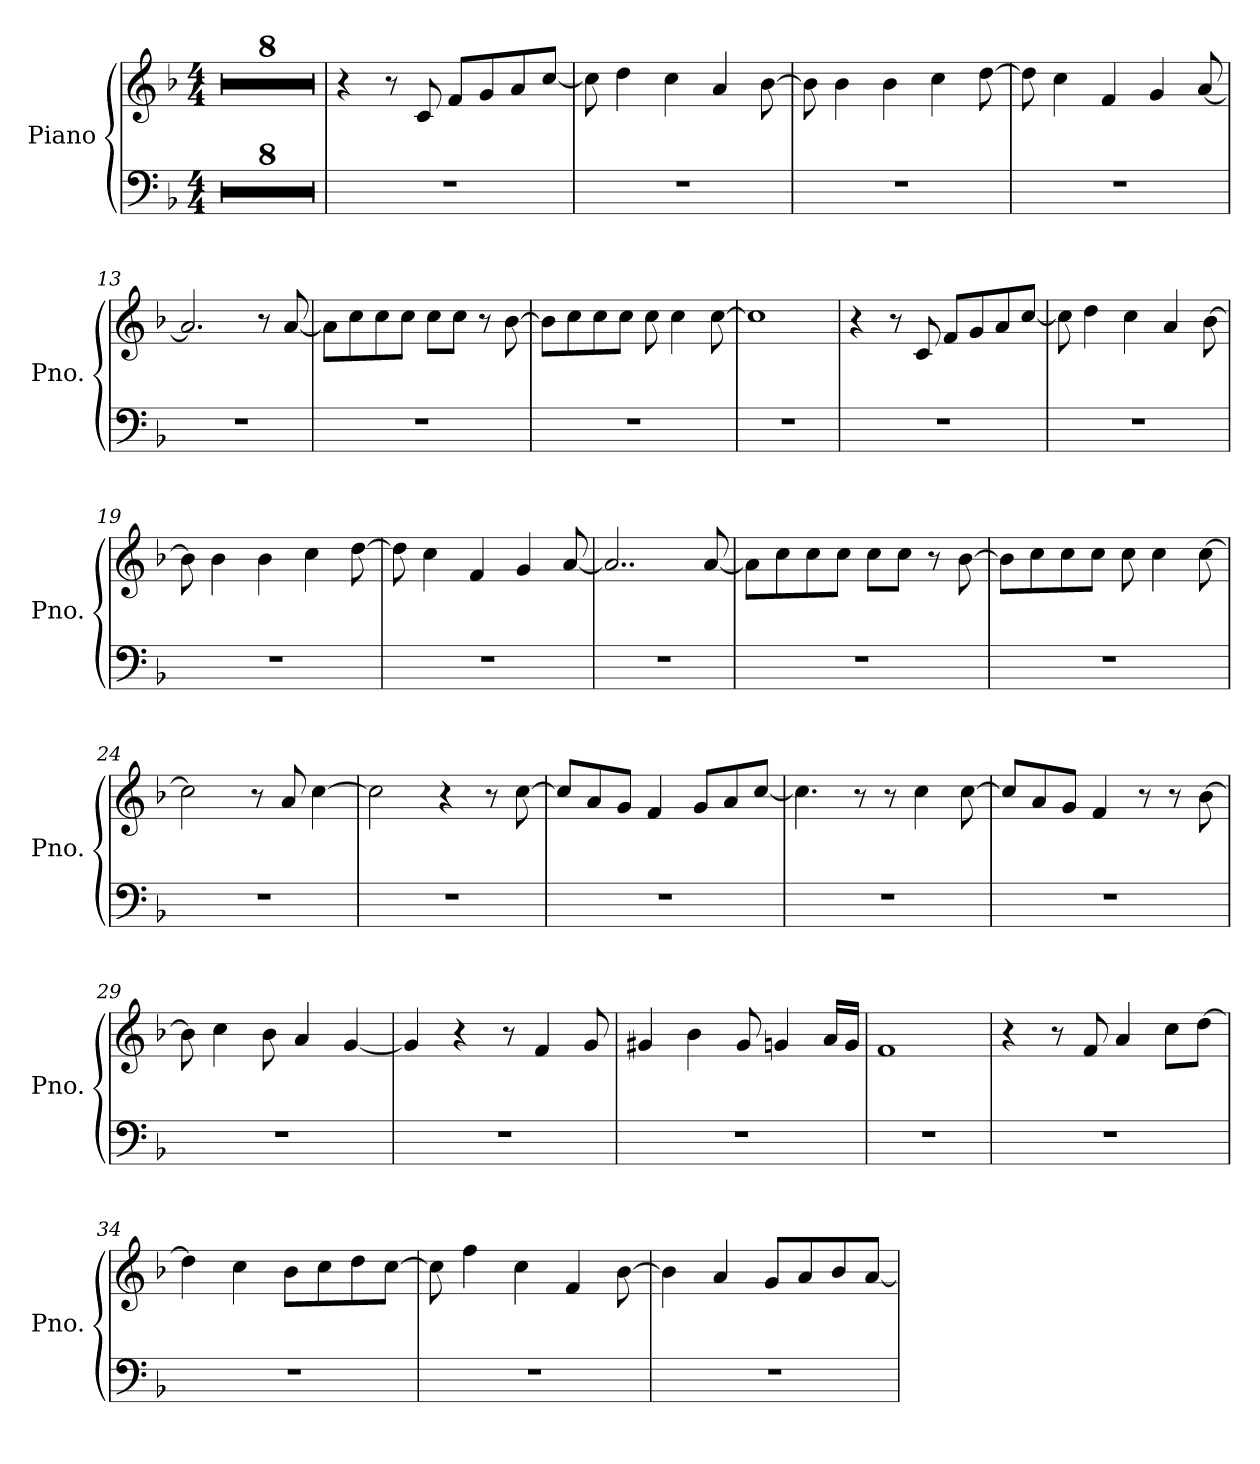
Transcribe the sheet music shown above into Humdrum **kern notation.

**kern	**kern
*part1	*part1
*staff2	*staff1
*I"Piano	*
*I'Pno.	*
*clefF4	*clefG2
*k[b-]	*k[b-]
*M4/4	*M4/4
*MM130	*MM130
=1	=1
1r	1r
=2	=2
1r	1r
=3	=3
1r	1r
=4	=4
1r	1r
=5	=5
1r	1r
=6	=6
1r	1r
=7	=7
1r	1r
=8	=8
1r	1r
=9	=9
1r	4r
.	8r
.	8c/
.	8f/L
.	8g/
.	8a/
.	[8cc/J
=10	=10
1r	8cc\]
.	4dd\
.	4cc\
.	4a/
.	[8b-\
!!LO:LB:g=z
=11	=11
1r	8b-\]
.	4b-\
.	4b-\
.	4cc\
.	[8dd\
=12	=12
1r	8dd\]
.	4cc\
.	4f/
.	4g/
.	[8a/
=13	=13
1r	2.a/]
.	8r
.	[8a/
=14	=14
1r	8a\L]
.	8cc\
.	8cc\
.	8cc\J
.	8cc\L
.	8cc\J
.	8r
.	[8b-\
=15	=15
1r	8b-\L]
.	8cc\
.	8cc\
.	8cc\J
.	8cc\
.	4cc\
.	[8cc\
=16	=16
1r	1cc]
!!LO:LB:g=z
=17	=17
1r	4r
.	8r
.	8c/
.	8f/L
.	8g/
.	8a/
.	[8cc/J
=18	=18
1r	8cc\]
.	4dd\
.	4cc\
.	4a/
.	[8b-\
=19	=19
1r	8b-\]
.	4b-\
.	4b-\
.	4cc\
.	[8dd\
=20	=20
1r	8dd\]
.	4cc\
.	4f/
.	4g/
.	[8a/
=21	=21
1r	2..a/]
.	[8a/
=22	=22
1r	8a\L]
.	8cc\
.	8cc\
.	8cc\J
.	8cc\L
.	8cc\J
.	8r
.	[8b-\
!!LO:LB:g=z
=23	=23
1r	8b-\L]
.	8cc\
.	8cc\
.	8cc\J
.	8cc\
.	4cc\
.	[8cc\
=24	=24
1r	2cc\]
.	8r
.	8a/
.	[4cc\
=25	=25
1r	2cc\]
.	4r
.	8r
.	[8cc\
=26	=26
1r	8cc/L]
.	8a/
.	8g/J
.	4f/
.	8g/L
.	8a/
.	[8cc/J
=27	=27
1r	4.cc\]
.	8r
.	8r
.	4cc\
.	[8cc\
=28	=28
1r	8cc/L]
.	8a/
.	8g/J
.	4f/
.	8r
.	8r
.	[8b-\
!!LO:PB:g=z
=29	=29
1r	8b-\]
.	4cc\
.	8b-\
.	4a/
.	[4g/
=30	=30
1r	4g/]
.	4r
.	8r
.	4f/
.	8g/
=31	=31
1r	4g#X/
.	4b-\
.	8g#/
.	4gn/
.	16a/LL
.	16g/JJ
=32	=32
1r	1f
=33	=33
1r	4r
.	8r
.	8f/
.	4a/
.	8cc\L
.	[8dd\J
=34	=34
1r	4dd\]
.	4cc\
.	8b-\L
.	8cc\
.	8dd\
.	[8cc\J
!!LO:LB:g=z
=35	=35
1r	8cc\]
.	4ff\
.	4cc\
.	4f/
.	[8b-\
=36	=36
1r	4b-\]
.	4a/
.	8g/L
.	8a/
.	8b-/
.	[8a/J
=	=
*-	*-
